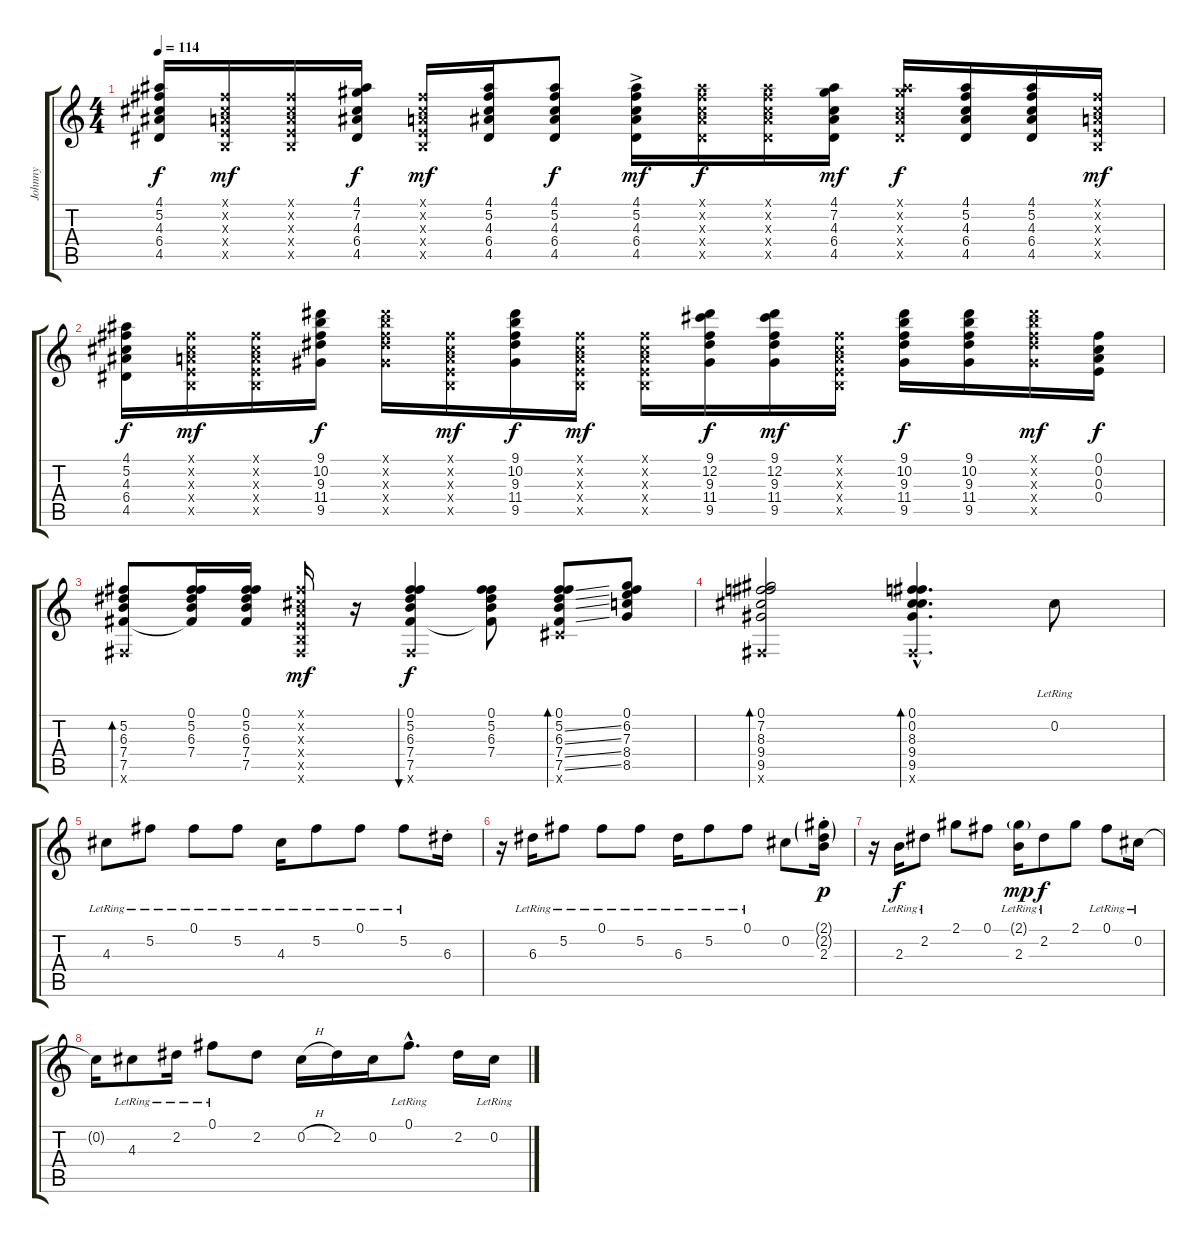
\track ("Johnny " "Johnny ") {instrument electricguitarclean}
\staff {score tabs}
\tuning (Gb4 Db4 A3 E3 B2 Gb2) {hide}
\ts (4 4)
\tempo 114
\clef g2
\ks c
(4.1 5.2 4.3 6.4 4.5).16{dy f volume 12} (0.1{x} 0.2{x} 0.3{x} 0.4{x} 0.5{x}).16{dy mf} (0.1{x} 0.2{x} 0.3{x} 0.4{x} 0.5{x}).16 (4.1 7.2 4.3 6.4 4.5).16{dy f} (0.1{x} 0.2{x} 0.3{x} 0.4{x} 0.5{x}).16{dy mf} (4.1 5.2 4.3 6.4 4.5).16 (4.1 5.2 4.3 6.4 4.5).8{dy f} (4.1{ac} 5.2 4.3 6.4 4.5).16{dy mf} (4.1{x} 5.2{x} 4.3{x} 6.4{x} 4.5{x}).16{dy f} (4.1{x} 5.2{x} 4.3{x} 6.4{x} 4.5{x}).16 (4.1 7.2 4.3 6.4 4.5).16{dy mf} (4.1{x} 7.2{x} 4.3{x} 6.4{x} 4.5{x}).16{dy f} (4.1 5.2 4.3 6.4 4.5).16 (4.1 5.2 4.3 6.4 4.5).16 (0.1{x} 0.2{x} 0.3{x} 0.4{x} 0.5{x}).16{dy mf} |
(4.1 5.2 4.3 6.4 4.5).16{dy f} (0.1{x} 0.2{x} 0.3{x} 0.4{x} 0.5{x}).16{dy mf} (0.1{x} 0.2{x} 0.3{x} 0.4{x} 0.5{x}).16 (9.1 10.2 9.3 11.4 9.5).16{dy f} (9.1{x} 10.2{x} 9.3{x} 11.4{x} 9.5{x}).16 (0.1{x} 0.2{x} 0.3{x} 0.4{x} 0.5{x}).16{dy mf} (9.1 10.2 9.3 11.4 9.5).16{dy f} (0.1{x} 0.2{x} 0.3{x} 0.4{x} 0.5{x}).16{dy mf} (0.1{x} 0.2{x} 0.3{x} 0.4{x} 0.5{x}).16 (9.1 12.2 9.3 11.4 9.5).16{dy f} (9.1 12.2 9.3 11.4 9.5).16{dy mf} (0.1{x} 0.2{x} 0.3{x} 0.4{x} 0.5{x}).16 (9.1 10.2 9.3 11.4 9.5).16{dy f} (9.1 10.2 9.3 11.4 9.5).16 (9.1{x} 10.2{x} 9.3{x} 11.4{x} 9.5{x}).16{dy mf} (0.1 0.2 0.3 0.4).16{dy f} |
(5.2 6.3 7.4 7.5 0.6{x}).8{bd 60} (0.1 5.2 6.3 7.4 7.5{t}).16 (0.1 5.2 6.3 7.4 7.5).16 (0.1{x} 0.2{x} 0.3{x} 0.4{x} 0.5{x} 0.6{x}).16{dy mf} r.16 (0.1 5.2 6.3 7.4 7.5 0.6{x}).4{bu 120 dy f} (0.1 5.2 6.3 7.4 7.5{t}).8 (0.1 5.2{ss} 6.3{ss} 7.4{ss} 7.5{ss} 7.6{x}).8{bd 60} (0.1 6.2 7.3 8.4 8.5).8 |
(0.1 7.2 8.3 9.4 9.5 0.6{x}).2{bd 60} (0.1{hac} 0.2{hac} 8.3{hac} 9.4{hac} 9.5{hac} 0.6{hac x}).4{d bd 60} 0.2{lr}.8{volume 12} |
4.3{lr}.8{volume 12} 5.2{lr}.8 0.1{lr}.8 5.2{lr}.8 4.3{lr}.16 5.2{lr}.8 0.1{lr}.8 5.2{lr}.8 6.3{st}.16 |
r.16 6.3{lr}.16 5.2{lr}.8 0.1{lr}.8 5.2{lr}.8 6.3{lr}.16 5.2{lr}.8 0.1{lr}.8 0.2.8 (2.1{g} 2.2{g} 2.3{st}).16{dy p} |
r.16 2.3{lr}.16{dy f} 2.2{lr}.8 2.1.8 0.1.8 (2.1{g lr} 2.3{lr}).16{dy mp} 2.2{lr}.8{dy f} 2.1.8 0.1{lr}.8 0.2{lr}.16 |
0.2{t}.16 4.3{lr}.8 2.2{lr}.16 0.1{lr}.8 2.2.8 0.2{h}.16 2.2.16 0.2.16 0.1{hac lr}.8{d} 2.2.16 0.2{lr}.16
